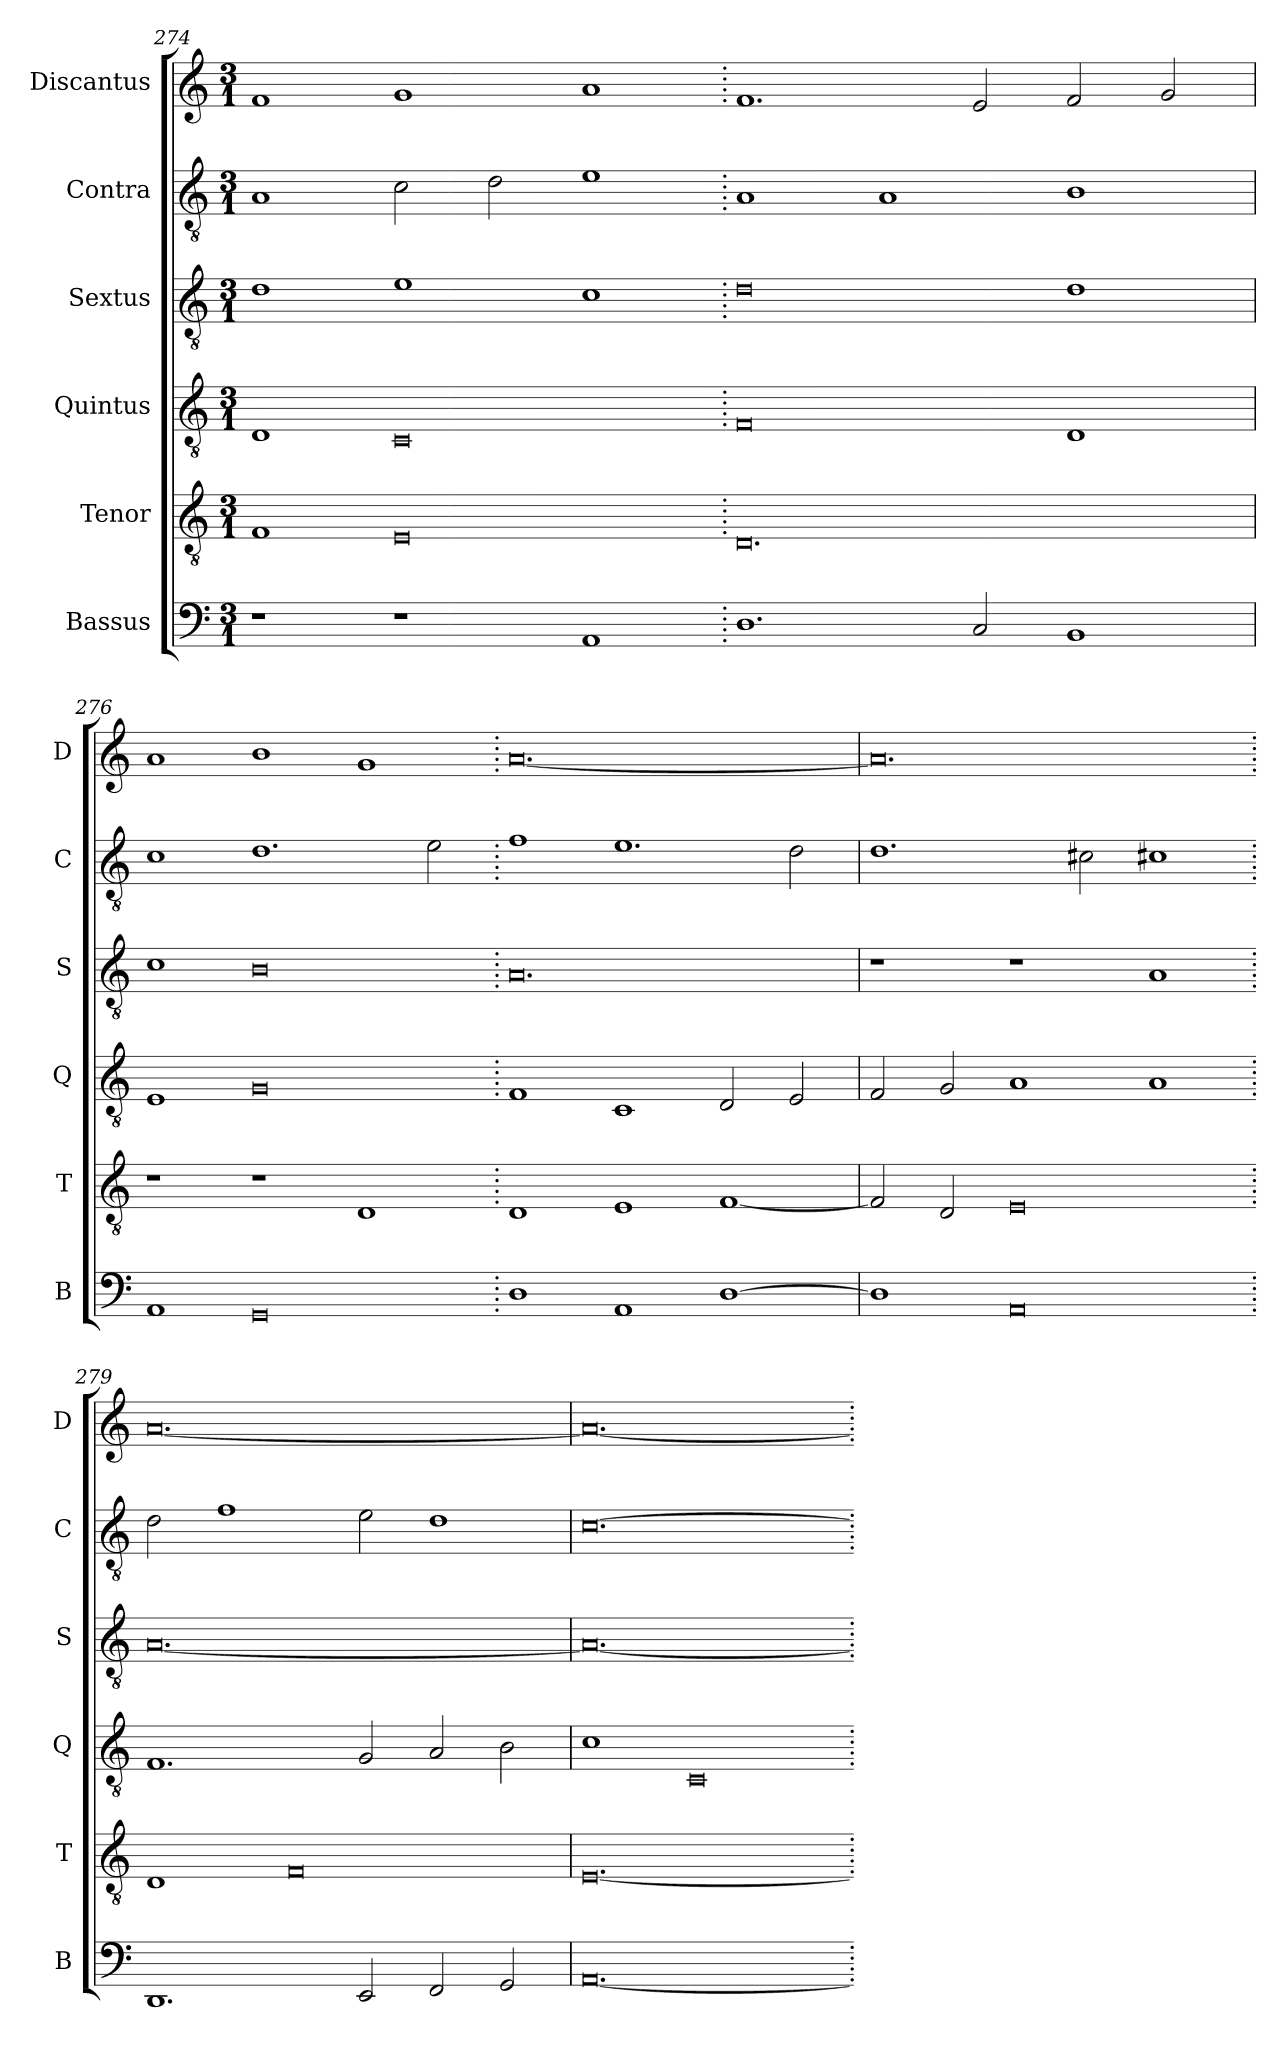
**kern	**kern	**kern	**kern	**kern	**kern
*part6	*part5	*part4	*part3	*part2	*part1
*staff6	*staff5	*staff4	*staff3	*staff2	*staff1
*I"Bassus	*I"Tenor	*I"Quintus	*I"Sextus	*I"Contra	*I"Discantus
*I'B	*I'T	*I'Q	*I'S	*I'C	*I'D
*clefF4	*clefGv2	*clefGv2	*clefGv2	*clefGv2	*clefG2
*k[]	*k[]	*k[]	*k[]	*k[]	*k[]
*M3/1	*M3/1	*M3/1	*M3/1	*M3/1	*M3/1
=274	=274	=274	=274	=274	=274
1r	1F	1D	1d	1A	1f
1r	0E	0C	1e	2c\	1g
.	.	.	.	2d\	.
1AA	.	.	1c	1e	1a
=275.	=275.	=275.	=275.	=275.	=275.
1.D	0.D	0F	0d	1A	1.f
.	.	.	.	1A	.
2C/	.	.	.	.	2e/
1BB	.	1D	1d	1B	2f/
.	.	.	.	.	2g/
=276	=276	=276	=276	=276	=276
1AA	1r	1E	1c	1c	1a
0GG	1r	0G	0B	1.d	1b
.	1D	.	.	.	1g
.	.	.	.	2e\	.
=277.	=277.	=277.	=277.	=277.	=277.
1D	1D	1F	0.A	1f	[0.a
1AA	1E	1C	.	1.e	.
[1D	[1F	2D/	.	.	.
.	.	2E/	.	2d\	.
=278	=278	=278	=278	=278	=278
1D]	2F/]	2F/	1r	1.d	0.a]
.	2D/	2G/	.	.	.
0AA	0E	1A	1r	.	.
.	.	.	.	2c#X\	.
.	.	1A	1A	1c#X	.
=279.	=279.	=279.	=279.	=279.	=279.
1.DD	1D	1.F	[0.A	2d\	[0.a
.	.	.	.	1f	.
.	0F	.	.	.	.
2EE/	.	2G/	.	2e\	.
2FF/	.	2A/	.	1d	.
2GG/	.	2B\	.	.	.
=280	=280	=280	=280	=280	=280
[0.AA	[0.E	1c	0.A_	[0.c	0.a_
.	.	0C	.	.	.
=.	=.	=.	=.	=.	=.
*-	*-	*-	*-	*-	*-
